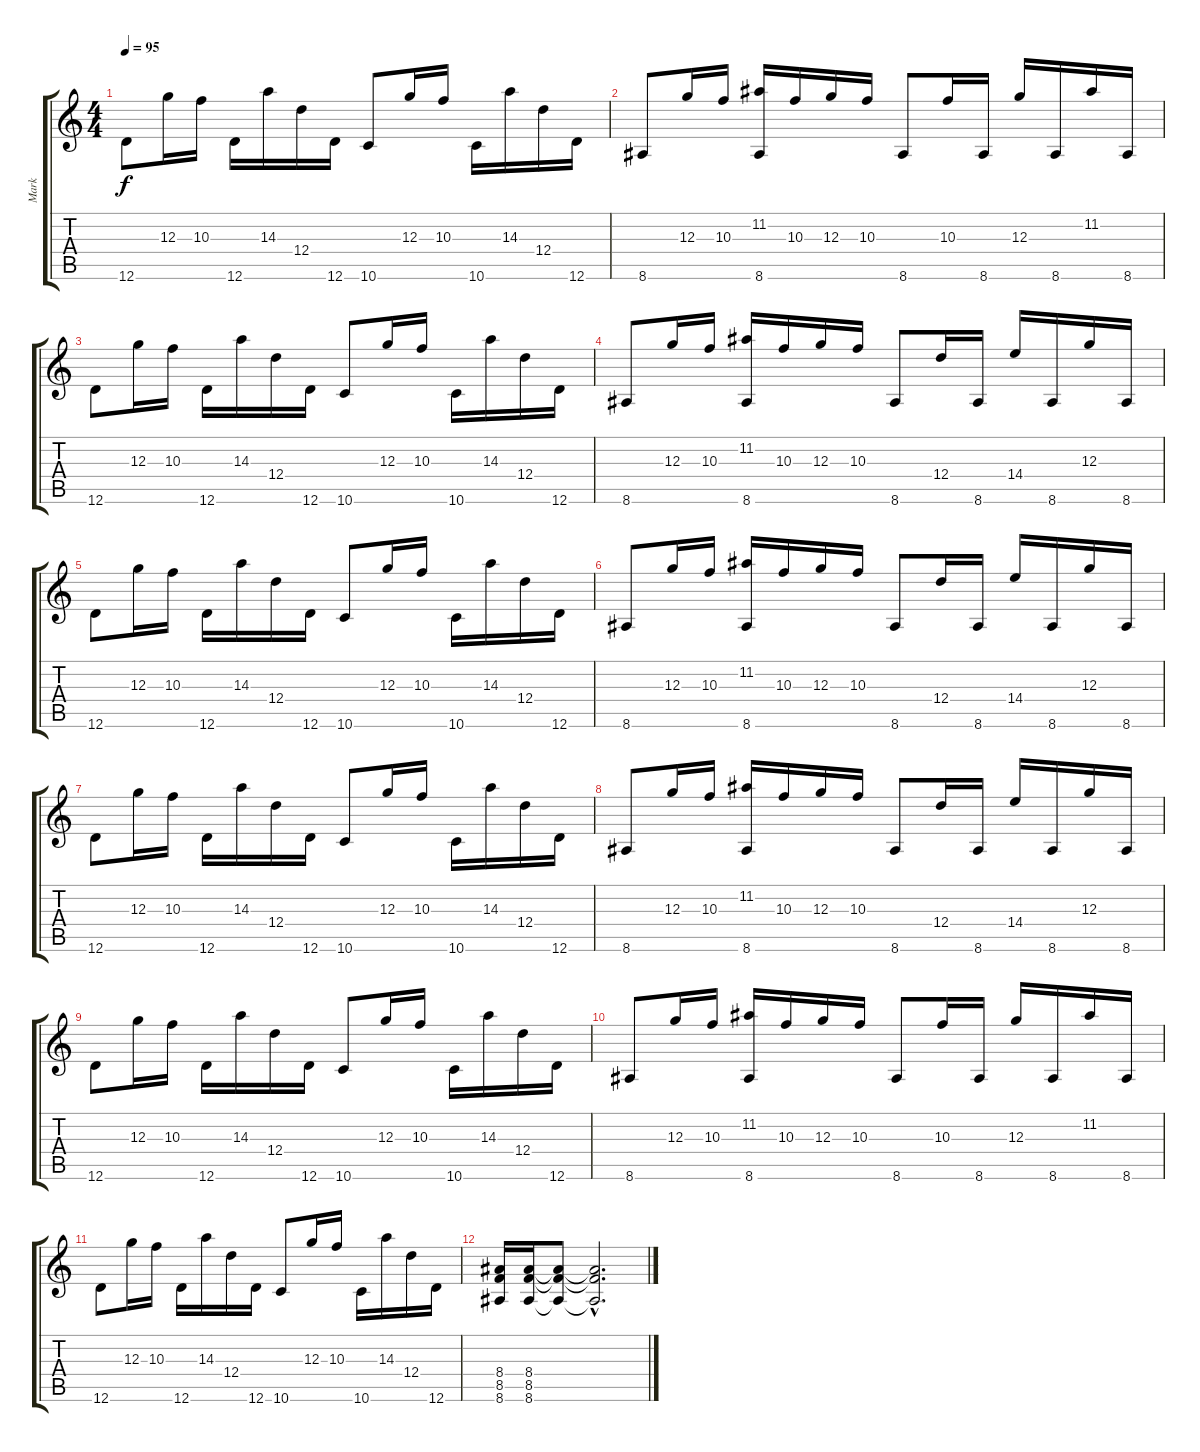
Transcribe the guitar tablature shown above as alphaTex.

\track ("Mark" "Mark") {instrument distortionguitar}
\staff {score tabs}
\tuning (E4 B3 G3 D3 A2 D2) {hide}
\ts (4 4)
\tempo 95
\clef g2
\ks c
12.6.8{dy f} 12.3.16 10.3.16 12.6.16 14.3.16 12.4.16 12.6.16 10.6.8 12.3.16 10.3.16 10.6.16 14.3.16 12.4.16 12.6.16 |
8.6.8 12.3.16 10.3.16 (11.2 8.6).16 10.3.16 12.3.16 10.3.16 8.6.8 10.3.16 8.6.16 12.3.16 8.6.16 11.2.16 8.6.16 |
12.6.8 12.3.16 10.3.16 12.6.16 14.3.16 12.4.16 12.6.16 10.6.8 12.3.16 10.3.16 10.6.16 14.3.16 12.4.16 12.6.16 |
8.6.8 12.3.16 10.3.16 (11.2 8.6).16 10.3.16 12.3.16 10.3.16 8.6.8 12.4.16 8.6.16 14.4.16 8.6.16 12.3.16 8.6.16 |
12.6.8 12.3.16 10.3.16 12.6.16 14.3.16 12.4.16 12.6.16 10.6.8 12.3.16 10.3.16 10.6.16 14.3.16 12.4.16 12.6.16 |
8.6.8 12.3.16 10.3.16 (11.2 8.6).16 10.3.16 12.3.16 10.3.16 8.6.8 12.4.16 8.6.16 14.4.16 8.6.16 12.3.16 8.6.16 |
12.6.8 12.3.16 10.3.16 12.6.16 14.3.16 12.4.16 12.6.16 10.6.8 12.3.16 10.3.16 10.6.16 14.3.16 12.4.16 12.6.16 |
8.6.8 12.3.16 10.3.16 (11.2 8.6).16 10.3.16 12.3.16 10.3.16 8.6.8 12.4.16 8.6.16 14.4.16 8.6.16 12.3.16 8.6.16 |
12.6.8 12.3.16 10.3.16 12.6.16 14.3.16 12.4.16 12.6.16 10.6.8 12.3.16 10.3.16 10.6.16 14.3.16 12.4.16 12.6.16 |
8.6.8 12.3.16 10.3.16 (11.2 8.6).16 10.3.16 12.3.16 10.3.16 8.6.8 10.3.16 8.6.16 12.3.16 8.6.16 11.2.16 8.6.16 |
12.6.8 12.3.16 10.3.16 12.6.16 14.3.16 12.4.16 12.6.16 10.6.8 12.3.16 10.3.16 10.6.16 14.3.16 12.4.16 12.6.16 |
(8.4 8.5 8.6).16 (8.4 8.5 8.6).16 (8.4{t} 8.5{t} 8.6{t}).8 (8.4{hac t} 8.5{hac t} 8.6{hac t}).2{d}
